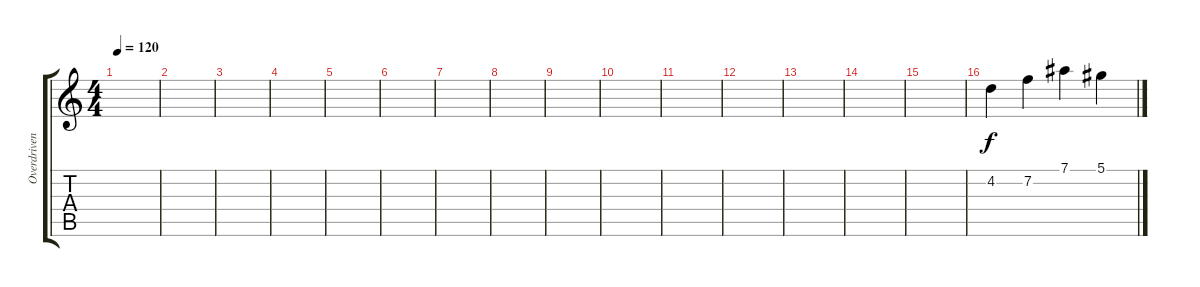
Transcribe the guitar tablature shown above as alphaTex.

\track ("Overdriven Guitar1" "Overdriven") {instrument overdrivenguitar}
\staff {score tabs}
\tuning (Eb4 Bb3 Gb3 Db3 Ab2 Eb2) {hide}
\ts (4 4)
\tempo 120
\clef g2
\ks c
|
|
|
|
|
|
|
|
|
|
|
|
|
|
|
4.2.4{volume 14} 7.2.4 7.1.4 5.1.4
